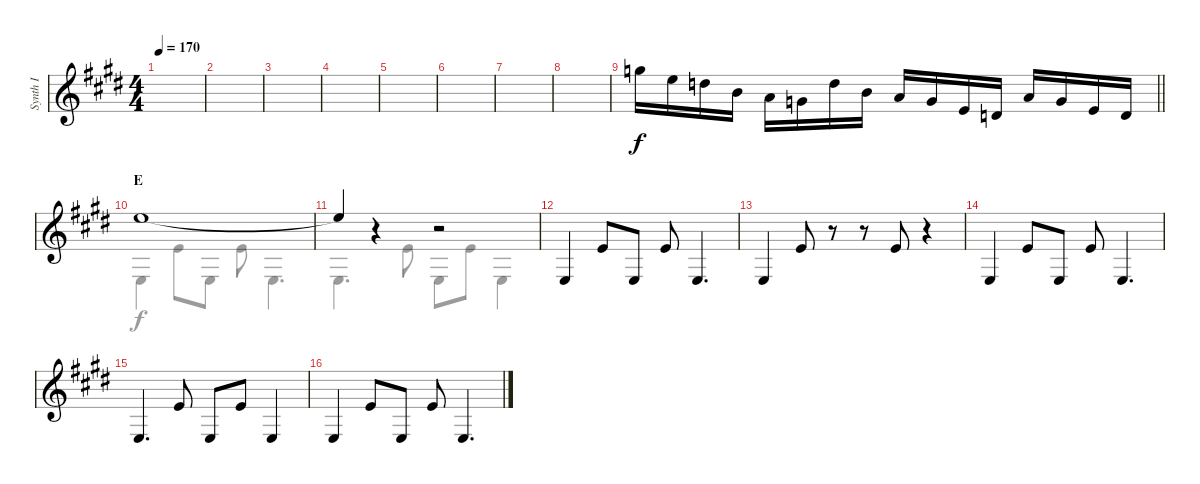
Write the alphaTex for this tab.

\track ("Synth I" "Synth I") {instrument lead6voice}
\staff {score}
\tuning (E4 B3 G3 D3 A2 E2) {hide}
\voice
\ts (4 4)
\tempo 170
\clef g2
\ks e
|
|
|
|
|
|
|
|
\barLineRight lightlight
15.1.16 12.1.16 10.1.16 7.1.16 5.1.16 3.1.16 10.1.16 7.1.16 5.1.16 3.1.16 0.1.16 3.2.16 5.1.16 3.1.16 0.1.16 3.2.16 |
\section ("" "E")
12.1.1 |
12.1{t}.4 r.4 r.2 |
2.4.4 0.1.8 2.4.8 0.1.8 2.4.4{d} |
2.4.4 0.1.8 r.8 r.8 0.1.8 r.4 |
2.4.4 0.1.8 2.4.8 0.1.8 2.4.4{d} |
2.4.4{d} 0.1.8 2.4.8 0.1.8 2.4.4 |
2.4.4 0.1.8 2.4.8 0.1.8 2.4.4{d}
\voice
\clef g2
\ottava regular
\simile none
\ks e
|
|
|
|
|
|
|
|
\barLineRight lightlight
|
2.4.4 0.1.8 2.4.8 0.1.8 2.4.4{d} |
2.4.4{d} 0.1.8 2.4.8 0.1.8 2.4.4 |
|
|
|
|
